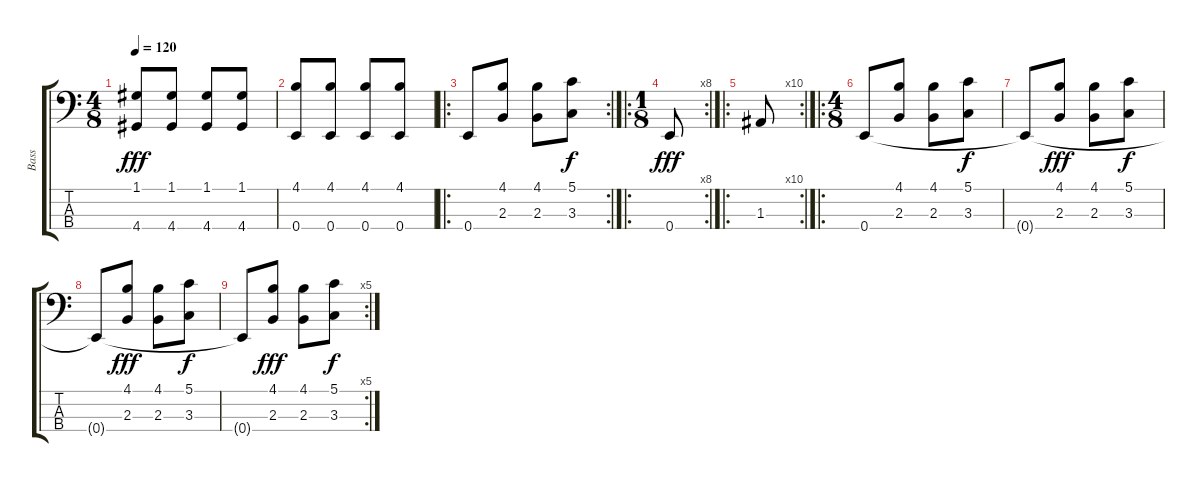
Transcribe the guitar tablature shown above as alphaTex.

\track ("Bass" "Bass") {instrument electricbassfinger}
\staff {score tabs}
\tuning (G2 D2 A1 E1) {hide}
\ts (4 8)
\tempo 120
\clef f4
\ks c
(1.1 4.4).8{dy fff} (1.1 4.4).8 (1.1 4.4).8 (1.1 4.4).8 |
(4.1 0.4).8 (4.1 0.4).8 (4.1 0.4).8 (4.1 0.4).8 |
\ro
\rc 2
0.4.8 (4.1 2.3).8 (4.1 2.3).8 (5.1 3.3).8{dy f} |
\ro
\rc 8
\ts (1 8)
0.4.8{dy fff} |
\ro
\rc 10
1.3.8 |
\ro
\ts (4 8)
0.4.8 (4.1 2.3).8 (4.1 2.3).8 (5.1 3.3).8{dy f} |
0.4{t}.8 (4.1 2.3).8{dy fff} (4.1 2.3).8 (5.1 3.3).8{dy f} |
0.4{t}.8 (4.1 2.3).8{dy fff} (4.1 2.3).8 (5.1 3.3).8{dy f} |
\rc 5
0.4{t}.8 (4.1 2.3).8{dy fff} (4.1 2.3).8 (5.1 3.3).8{dy f}
